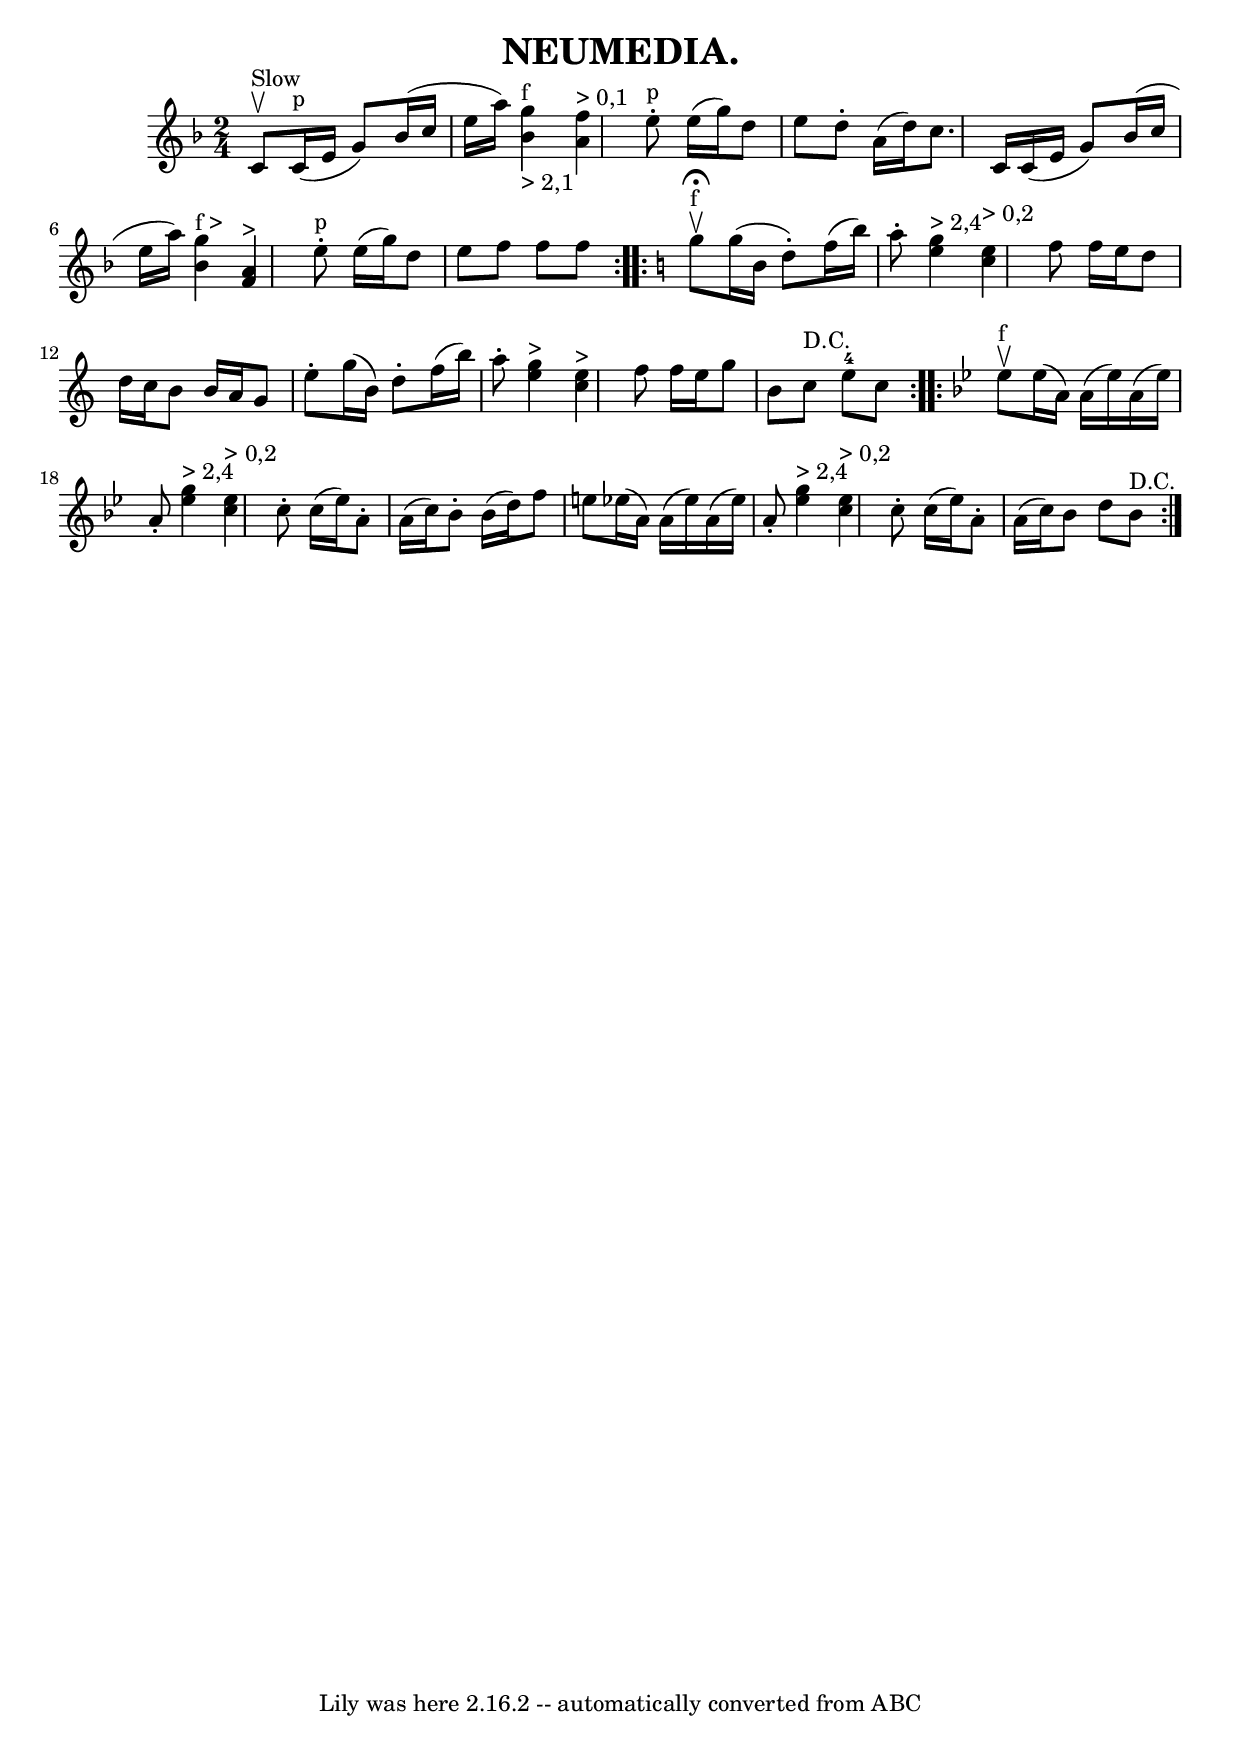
\version "2.7.40"
\include "Mammoth.ily"
\header {
	crossRefNumber = "21"
	footnotes = ""
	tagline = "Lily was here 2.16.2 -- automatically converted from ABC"
	title = "NEUMEDIA."
}
voicedefault =  {
\set Score.defaultBarType = "empty"

\repeat volta 2 {
\time 2/4 \key f \major c'8^"Slow"^\upbow |
 c'16^"p"(e'16   
 g'8) bes'16 (c''16 e''16 a''16)   |
 << g''4 
_"> 2,1"^"f" bes'4   >>   << f''4^"> 0,1" a'4   >> |
 e''8 
^"p"-. e''16 (g''16) d''8 e''8  |
 d''8 -. a'16 (
d''16) c''8. c'16  |
 c'16 (e'16 g'8) bes'16 (
c''16 e''16 a''16) |
   << g''4^"f >" bes'4   >>   << f'4 
^">" a'4   >> |
 e''8^"p"-. e''16 (g''16) d''8 e''8  
|
 f''8 f''8 f''8    }   \key c \major   \repeat volta 2 {     
g''8^"f"^\fermata^\upbow |
 g''16 (b'16 d''8 -.) f''16 (
b''16) a''8 -. |
 << g''4^"> 2,4" e''4   >>   << e''4 
^"> 0,2" c''4   >> |
 f''8 f''16 e''16 d''8 d''16    
c''16  |
 b'8 b'16 a'16 g'8 e''8 -. |
 g''16 (
b'16) d''8 -. f''16 (b''16) a''8 -. |
 << g''4^">"   
e''4   >>   << e''4^">" c''4   >> |
 f''8 f''16 e''16    
g''8 b'8  |
 c''8^"D.C." e''8-4 c''8    }   \key bes \major  
 \repeat volta 2 { ees''8^"f"^\upbow |
 ees''16 (a'16)   
a'16 (ees''16) a'16 (ees''16) a'8 -. |
 << ees''4 
^"> 2,4" g''4   >>   << ees''4^"> 0,2" c''4   >> |
 c''8 -.   
c''16 (ees''16) a'8 -. a'16 (c''16) |
 bes'8 -.   
bes'16 (d''16) f''8 e''8  |
 ees''!16 (a'16) a'16 
(ees''16) a'16 (ees''16) a'8 -. |
 << ees''4^"> 2,4"   
g''4   >>   << ees''4^"> 0,2" c''4   >> |
 c''8 -. c''16 (
ees''16) a'8 -. a'16 (c''16) |
 bes'8 d''8 bes'8 
^"D.C." }   
}

\score{
    <<

	\context Staff="default"
	{
	    \voicedefault 
	}

    >>
	\layout {
	}
	\midi {}
}
